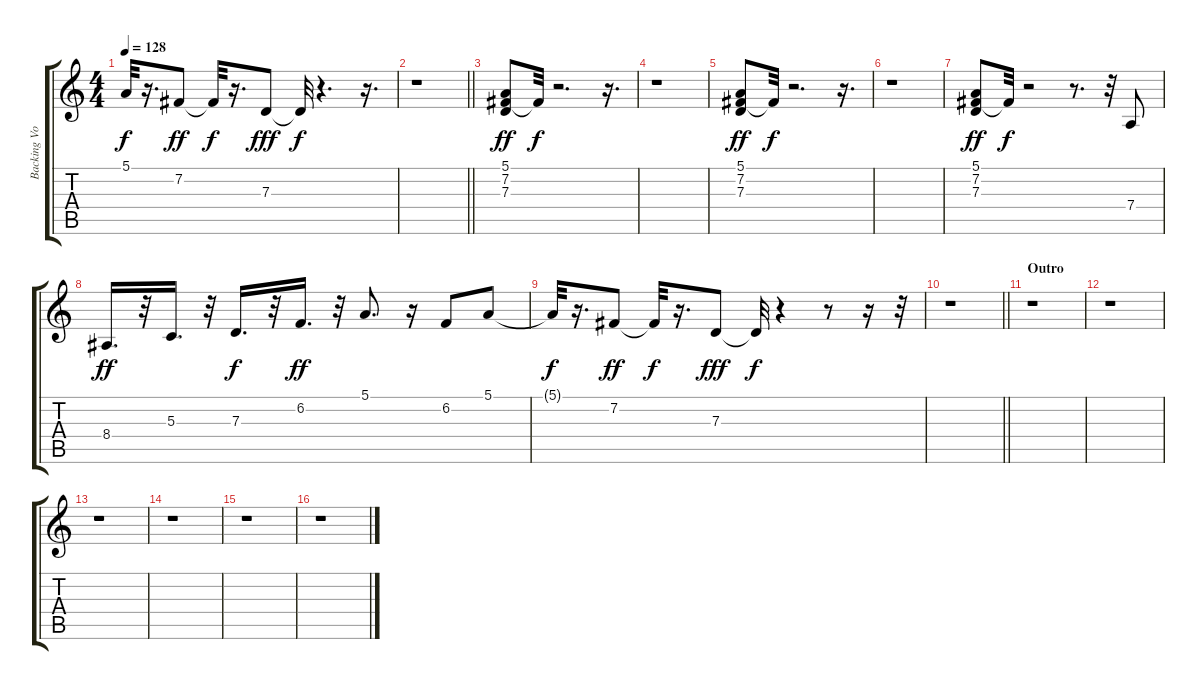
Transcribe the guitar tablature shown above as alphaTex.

\track ("Backing Vocals" "Backing Vo") {instrument voiceoohs}
\staff {score tabs}
\tuning (E4 B3 G3 D3 A2 E2) {hide}
\ts (4 4)
\tempo 128
\clef g2
\ks c
5.1{t}.32{dy f} r.16{d} 7.2.8{dy ff} 7.2{t}.32{dy f} r.16{d} 7.3.8{dy fff} 7.3{t}.32{dy f} r.4{d} r.16{d} |
\barLineRight lightlight
r.1 |
(5.1 7.2 7.3).8{dy ff} 7.2{t}.32{dy f} r.2{d} r.16{d} |
r.1 |
(5.1 7.2 7.3).8{dy ff} 7.2{t}.32{dy f} r.2{d} r.16{d} |
r.1 |
(5.1 7.2 7.3).8{dy ff} 7.2{t}.32{dy f} r.2 r.8{d} r.32 7.4.8 |
8.4.16{d dy ff} r.32 5.3.16{d} r.32 7.3.16{d dy f} r.32 6.2.16{d dy ff} r.32 5.1.8{d} r.16 6.2.8 5.1.8 |
5.1{t}.32{dy f} r.16{d} 7.2.8{dy ff} 7.2{t}.32{dy f} r.16{d} 7.3.8{dy fff} 7.3{t}.32{dy f} r.4 r.8 r.16 r.32 |
\barLineRight lightlight
r.1 |
\section ("" "Outro")
r.1 |
r.1 |
r.1 |
r.1 |
r.1 |
r.1
